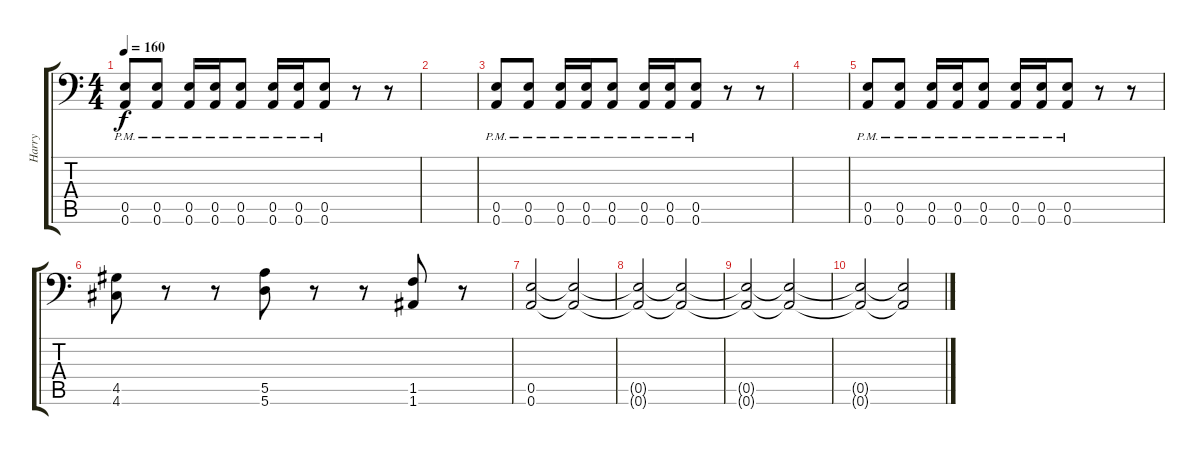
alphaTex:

\track ("Harry" "Harry") {instrument distortionguitar}
\staff {score tabs}
\tuning (B3 Gb3 D3 A2 E2 A1) {hide}
\ts (4 4)
\tempo 160
\clef f4
\ks c
(0.5{pm} 0.6{pm}).8{dy f} (0.5{pm} 0.6{pm}).8 (0.5 0.6{pm}).16 (0.5 0.6{pm}).16 (0.5 0.6{pm}).8 (0.5 0.6{pm}).16 (0.5 0.6{pm}).16 (0.5 0.6{pm}).8 r.8 r.8 |
|
(0.5{pm} 0.6{pm}).8 (0.5{pm} 0.6{pm}).8 (0.5 0.6{pm}).16 (0.5 0.6{pm}).16 (0.5 0.6{pm}).8 (0.5 0.6{pm}).16 (0.5 0.6{pm}).16 (0.5 0.6{pm}).8 r.8 r.8 |
|
(0.5{pm} 0.6{pm}).8 (0.5{pm} 0.6{pm}).8 (0.5 0.6{pm}).16 (0.5 0.6{pm}).16 (0.5 0.6{pm}).8 (0.5 0.6{pm}).16 (0.5 0.6{pm}).16 (0.5 0.6{pm}).8 r.8 r.8 |
(4.5 4.6).8 r.8 r.8 (5.5 5.6).8 r.8 r.8 (1.5 1.6).8 r.8 |
(0.5 0.6).2 (0.5{t} 0.6{t}).2 |
(0.5{t} 0.6{t}).2 (0.5{t} 0.6{t}).2{volume 13} |
(0.5{t} 0.6{t}).2{volume 10} (0.5{t} 0.6{t}).2{volume 8} |
(0.5{t} 0.6{t}).2{volume 5} (0.5{t} 0.6{t}).2{volume 3}
